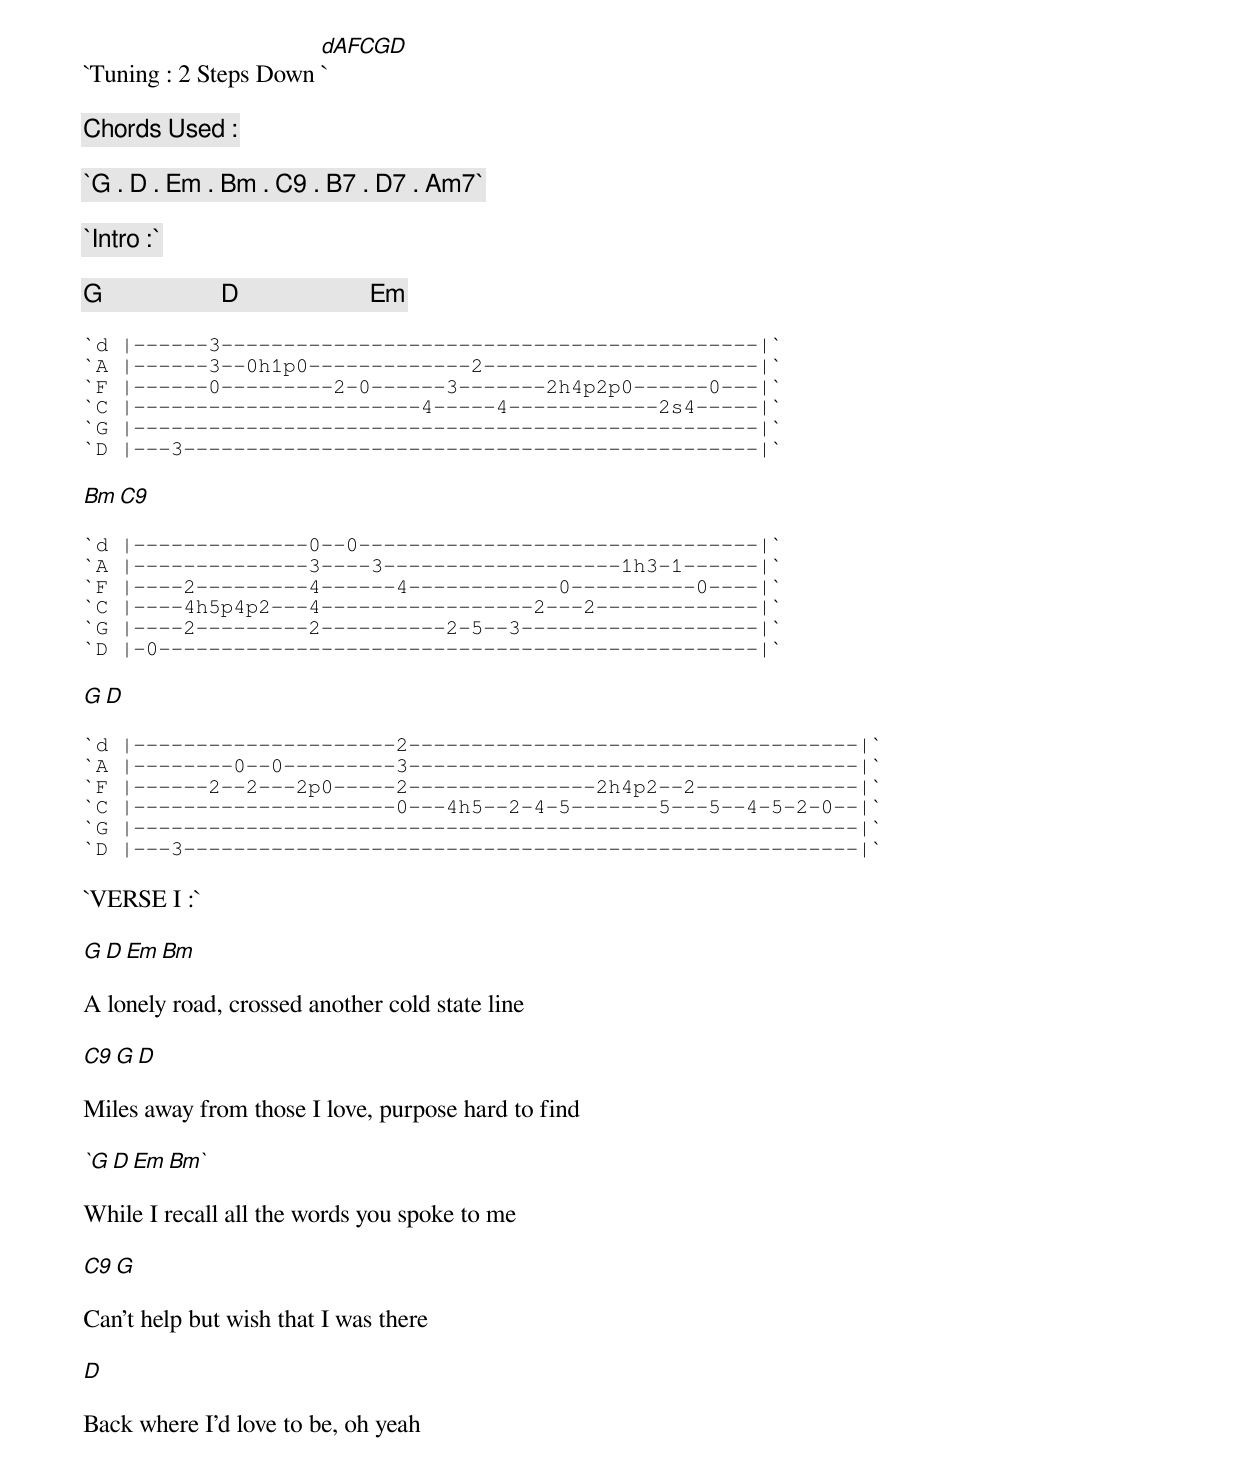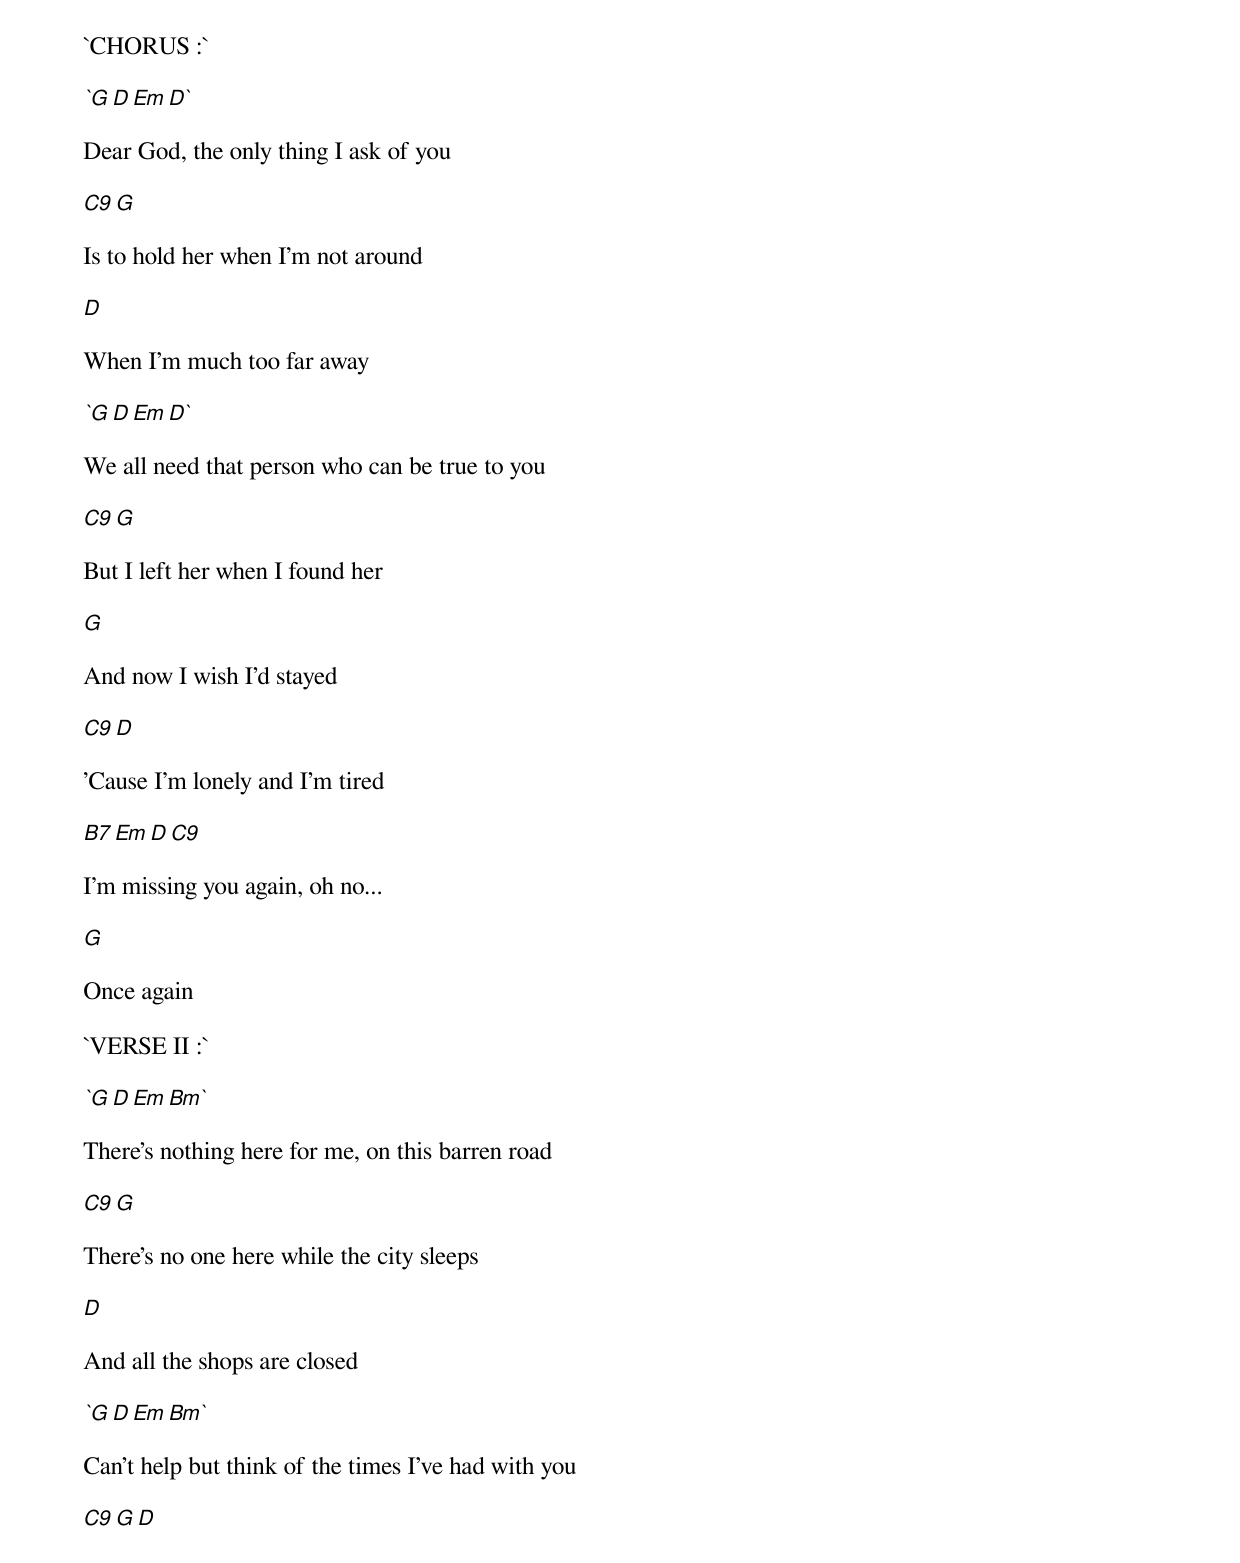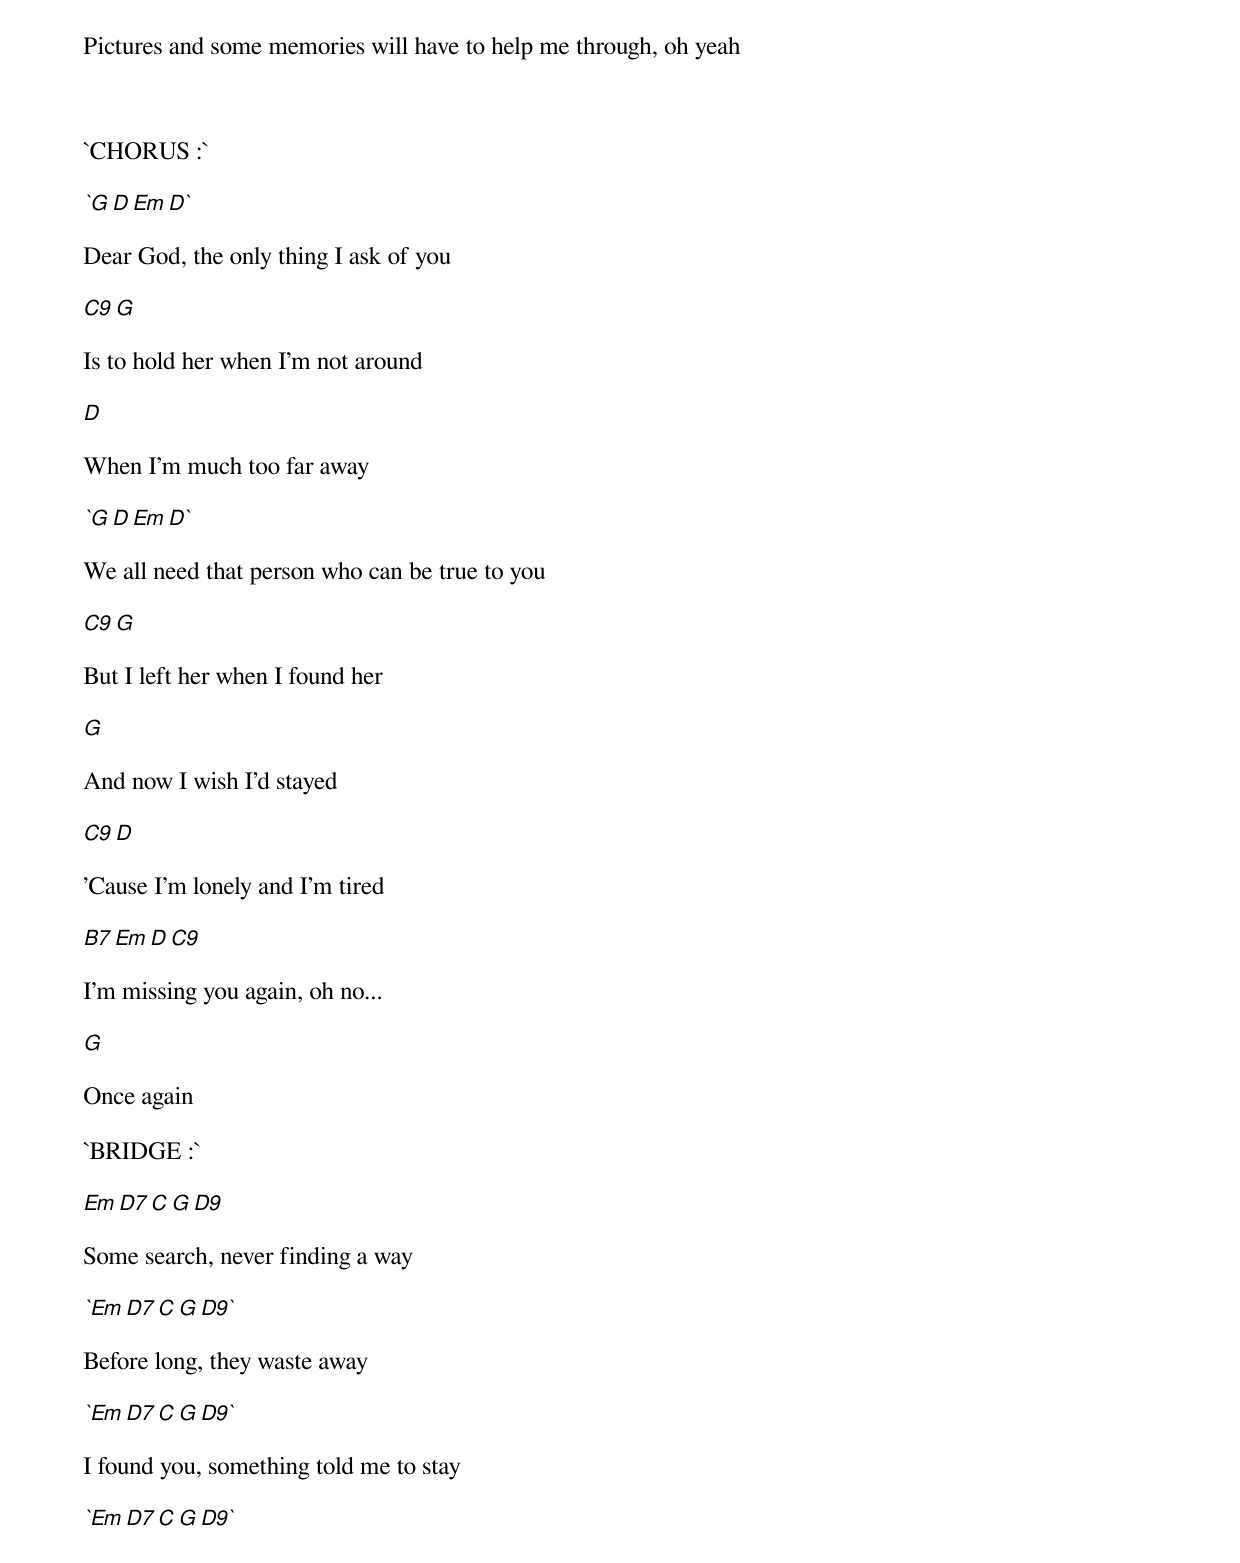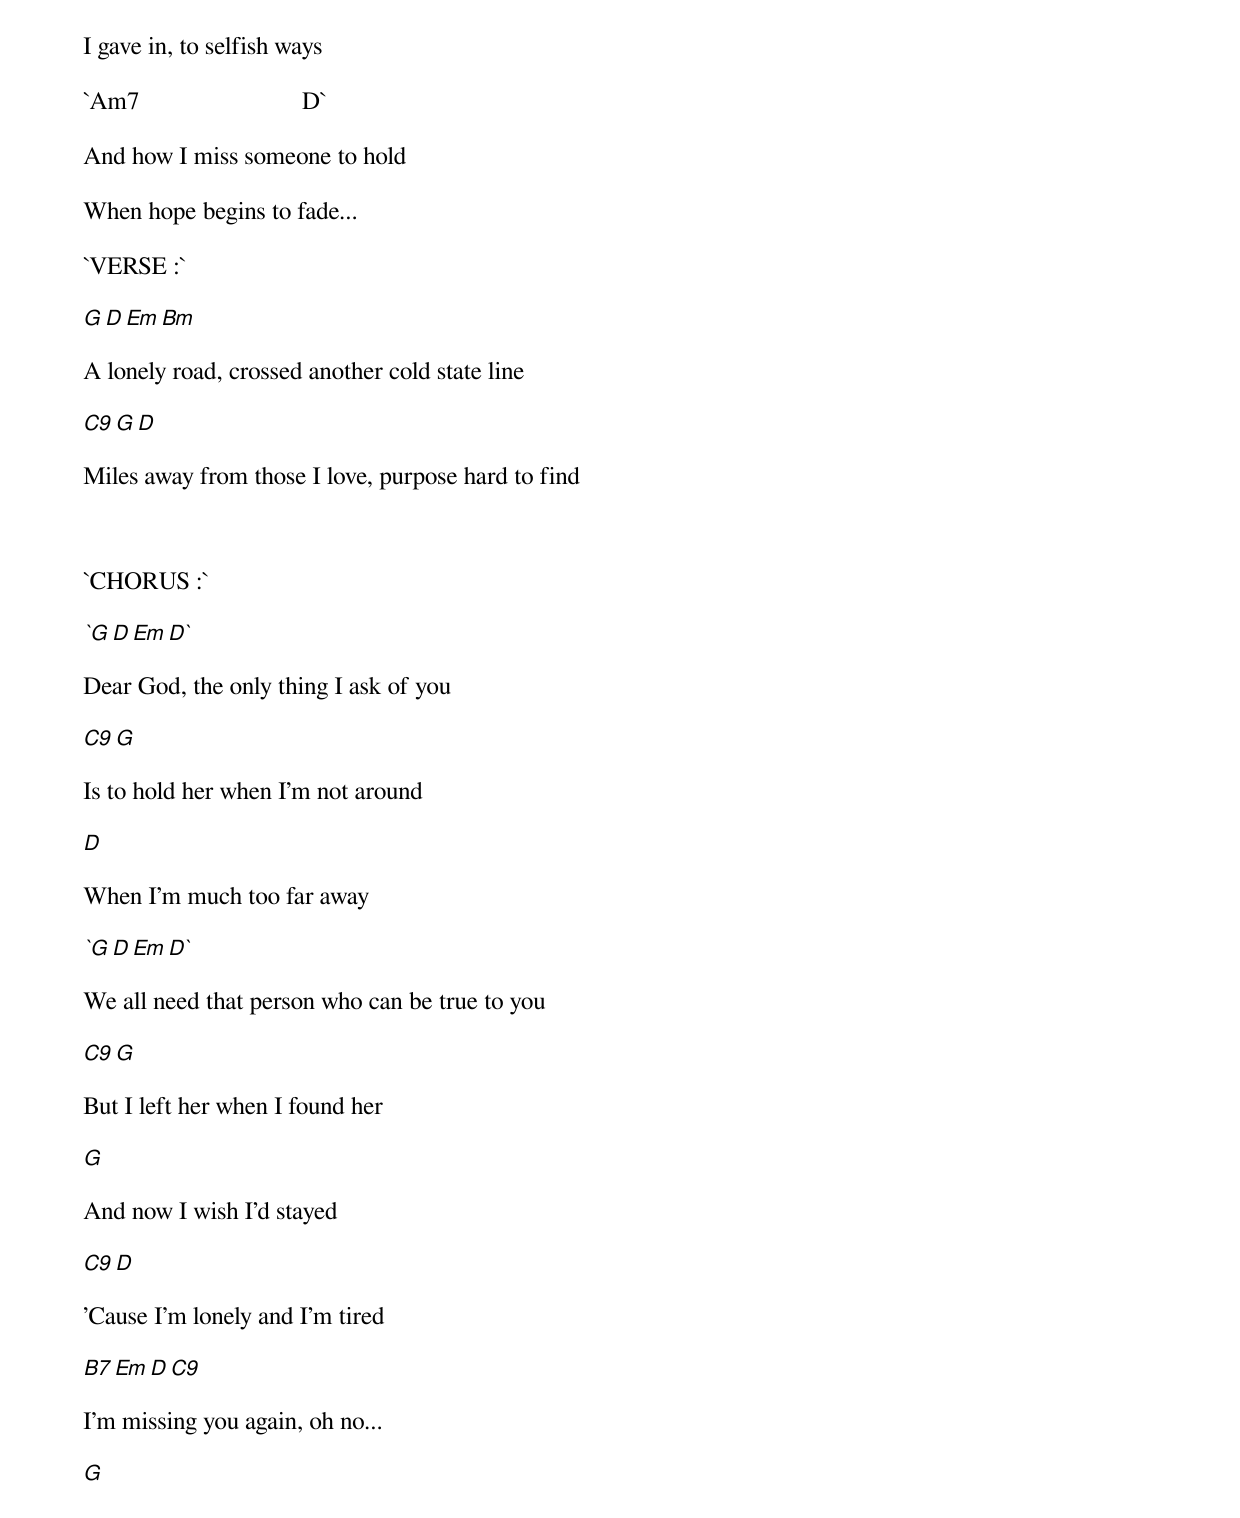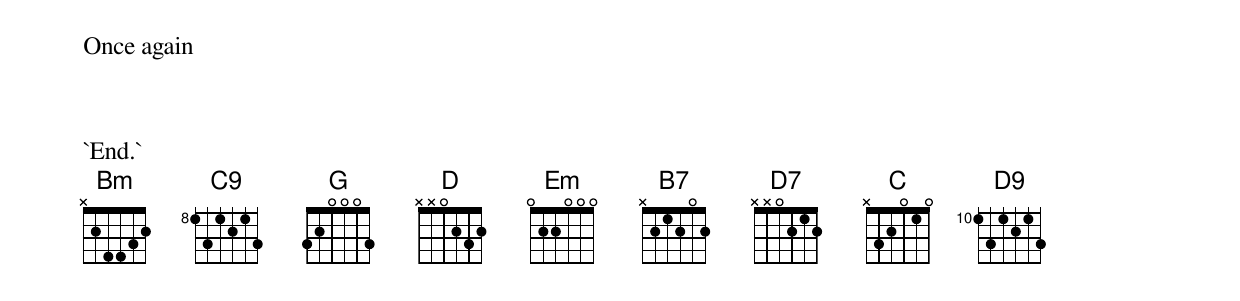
`Tuning : 2 Steps Down [dAFCGD]`

Chords Used :

`G . D . Em . Bm . C9 . B7 . D7 . Am7`

`Intro :`

G                   D                     Em

`d |------3-------------------------------------------|`
`A |------3--0h1p0-------------2----------------------|`
`F |------0---------2-0------3-------2h4p2p0------0---|`
`C |-----------------------4-----4------------2s4-----|`
`G |--------------------------------------------------|`
`D |---3----------------------------------------------|`

Bm              C9

`d |--------------0--0--------------------------------|`
`A |--------------3----3-------------------1h3-1------|`
`F |----2---------4------4------------0----------0----|`
`C |----4h5p4p2---4-----------------2---2-------------|`
`G |----2---------2----------2-5--3-------------------|`
`D |-0------------------------------------------------|`

G                 D

`d |---------------------2------------------------------------|`
`A |--------0--0---------3------------------------------------|`
`F |------2--2---2p0-----2---------------2h4p2--2-------------|`
`C |---------------------0---4h5--2-4-5-------5---5--4-5-2-0--|`
`G |----------------------------------------------------------|`
`D |---3------------------------------------------------------|`

`VERSE I :`

G          D              Em                Bm

A lonely road, crossed another cold state line

C9               G            D

Miles away from those I love, purpose hard to find

`G           D             Em                Bm`

While I recall all the words you spoke to me

C9                       G

Can't help but wish that I was there

D

Back where I'd love to be, oh yeah



`CHORUS :`

`G       D        Em            D`

Dear God, the only thing I ask of you

C9                G

Is to hold her when I'm not around

D

When I'm much too far away

`G        D          Em              D`

We all need that person who can be true to you

C9               G

But I left her when I found her

G

And now I wish I'd stayed

C9              D

'Cause I'm lonely and I'm tired

B7           Em    D  C9

I'm missing you again, oh no...

G

Once again

`VERSE II :`

`G                 D            Em              Bm`

There's nothing here for me, on this barren road

C9                     G

There's no one here while the city sleeps

D

And all the shops are closed

`G                 D            Em                  Bm`

Can't help but think of the times I've had with you

C9                 G            D

Pictures and some memories will have to help me through, oh yeah



`CHORUS :`

`G       D        Em            D`

Dear God, the only thing I ask of you

C9                G

Is to hold her when I'm not around

D

When I'm much too far away

`G        D          Em              D`

We all need that person who can be true to you

C9               G

But I left her when I found her

G

And now I wish I'd stayed

C9              D

'Cause I'm lonely and I'm tired

B7           Em    D  C9

I'm missing you again, oh no...

G

Once again

`BRIDGE :`

Em      D7    C                G  D9

Some search, never finding a way

`Em        D7  C            G  D9`

Before long, they waste away

`Em        D7  C                      G  D9`

I found you, something told me to stay

`Em       D7 C            G  D9`

I gave in, to selfish ways

`Am7                          D`

And how I miss someone to hold

When hope begins to fade...

`VERSE :`

G          D               Em                Bm

A lonely road, crossed another cold state line

C9               G            D

Miles away from those I love, purpose hard to find



`CHORUS :`

`G       D        Em            D`

Dear God, the only thing I ask of you

C9                G

Is to hold her when I'm not around

D

When I'm much too far away

`G        D          Em              D`

We all need that person who can be true to you

C9               G

But I left her when I found her

G

And now I wish I'd stayed

C9              D

'Cause I'm lonely and I'm tired

B7           Em    D  C9

I'm missing you again, oh no...

G

Once again



`End.`
